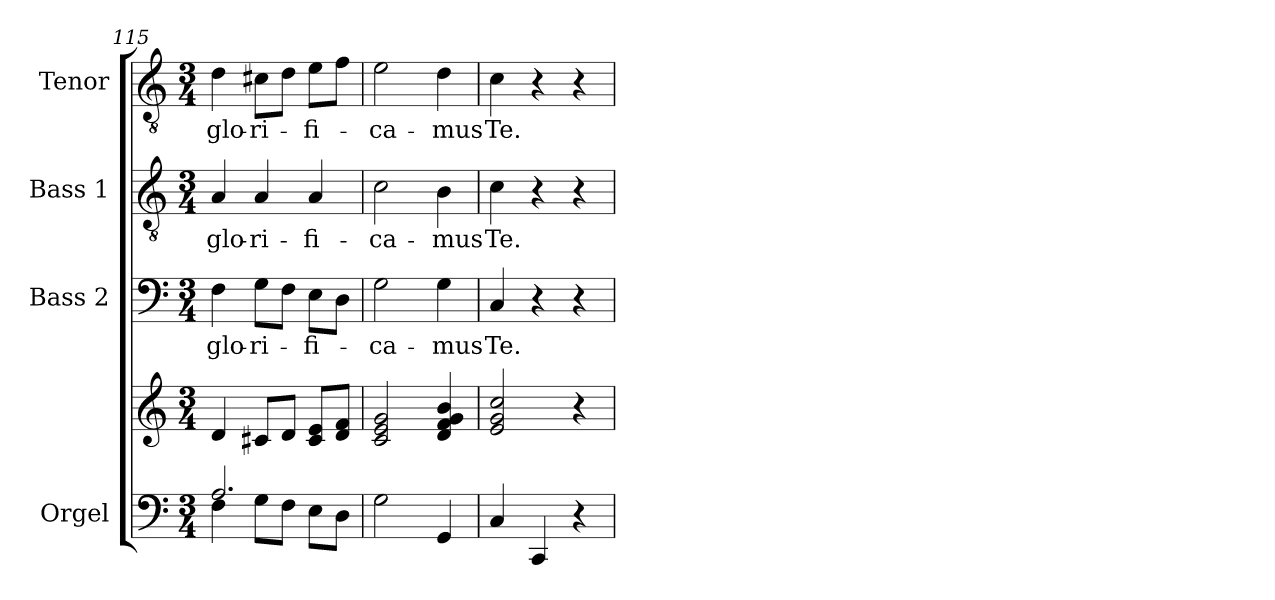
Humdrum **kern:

**kern	**kern	**kern	**text	**kern	**text	**kern	**text
*part4	*part4	*part3	*part3	*part2	*part2	*part1	*part1
*staff5	*staff4	*staff3	*staff3	*staff2	*staff2	*staff1	*staff1
*I"Orgel	*	*I"Bass 2	*	*I"Bass 1	*	*I"Tenor	*
*I'Org.	*	*I'B. 2	*	*I'B. 1	*	*I'T.	*
*clefF4	*clefG2	*clefF4	*	*clefGv2	*	*clefGv2	*
*k[]	*k[]	*k[]	*	*k[]	*	*k[]	*
*C:	*C:	*C:	*	*C:	*	*C:	*
*M3/4	*M3/4	*M3/4	*	*M3/4	*	*M3/4	*
=115	=115	=115	=115	=115	=115	=115	=115
*^	*	*	*	*	*	*	*
!	!	!	!	!LO:LY:b	!	!LO:LY:b	!	!LO:LY:b
2.A/	4F\	4d/	4F\	glo-	4A/	glo-	4d\	glo-
!	!	!	!	!LO:LY:b	!	!LO:LY:b	!	!LO:LY:b
.	8G\L	8c#X/L	8G\L	-ri-	4A/	-ri-	8c#X\L	-ri-
.	8F\J	8d/J	8F\J	.	.	.	8d\J	.
!	!	!	!	!LO:LY:b	!	!LO:LY:b	!	!LO:LY:b
.	8E\L	8c#/ 8e/L	8E\L	-fi-	4A/	-fi-	8e\L	-fi-
.	8D\J	8d/ 8f/J	8D\J	.	.	.	8f\J	.
!!LO:LB:g=z
=116	=116	=116	=116	=116	=116	=116	=116	=116
!	!	!	!	!LO:LY:b	!	!LO:LY:b	!	!LO:LY:b
*v	*v	*	*	*	*	*	*	*
2G\	2c/ 2e/ 2g/	2G\	-ca-	2c\	-ca-	2e\	-ca-
!	!	!	!LO:LY:b	!	!LO:LY:b	!	!LO:LY:b
4GG/	4d/ 4f/ 4g/ 4b/	4G\	-mus	4B\	-mus	4d\	-mus
=117	=117	=117	=117	=117	=117	=117	=117
!	!	!	!LO:LY:b	!	!LO:LY:b	!	!LO:LY:b
4C/	2e/ 2g/ 2cc/	4C/	Te.	4c\	Te.	4c\	Te.
4CC/	.	4r	.	4r	.	4r	.
4r	4r	4r	.	4r	.	4r	.
=	=	=	=	=	=	=	=
*-	*-	*-	*-	*-	*-	*-	*-
